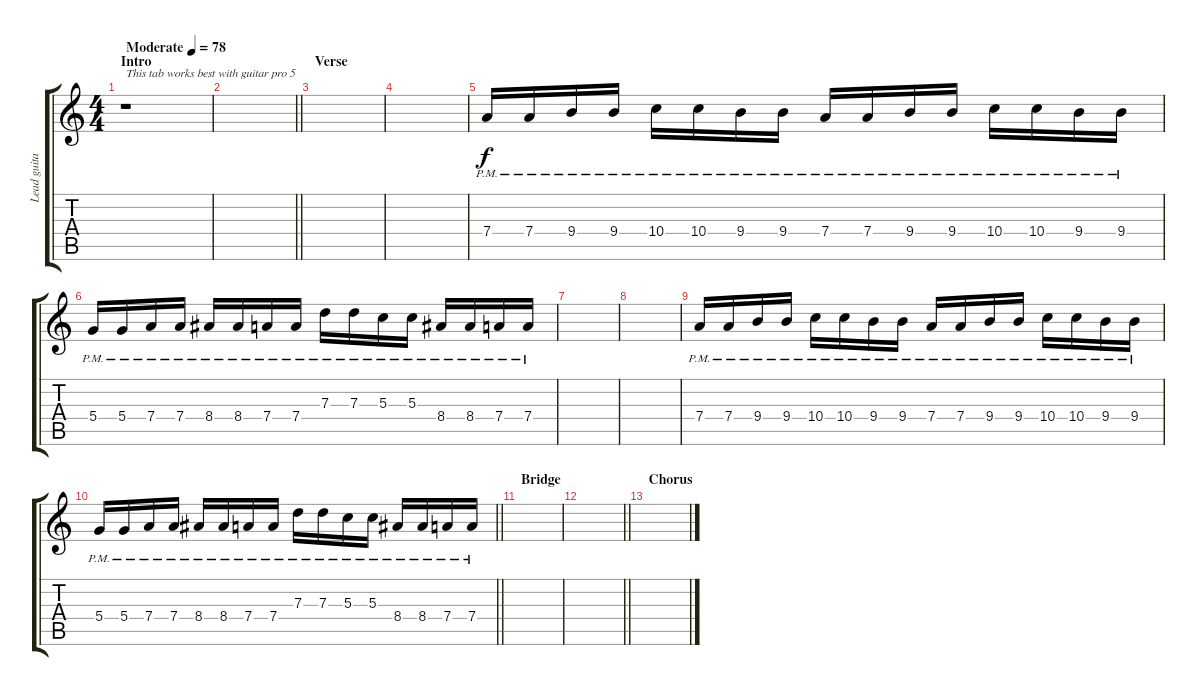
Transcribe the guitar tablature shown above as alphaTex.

\track ("Lead guitar" "Lead guita") {instrument distortionguitar}
\staff {score tabs}
\tuning (E4 B3 G3 D3 A2 E2) {hide}
\ts (4 4)
\section ("" "Intro")
\tempo (78 "Moderate")
\clef g2
\ks c
r.1{txt "This tab works best with guitar pro 5" dy f instrument distortionguitar} |
\barLineRight lightlight
|
\section ("" "Verse")
|
|
7.4{pm}.16 7.4{pm}.16 9.4{pm}.16 9.4{pm}.16 10.4{pm}.16 10.4{pm}.16 9.4{pm}.16 9.4{pm}.16 7.4{pm}.16 7.4{pm}.16 9.4{pm}.16 9.4{pm}.16 10.4{pm}.16 10.4{pm}.16 9.4{pm}.16 9.4{pm}.16 |
5.4{pm}.16 5.4{pm}.16 7.4{pm}.16 7.4{pm}.16 8.4{pm}.16 8.4{pm}.16 7.4{pm}.16 7.4{pm}.16 7.3{pm}.16 7.3{pm}.16 5.3{pm}.16 5.3{pm}.16 8.4{pm}.16 8.4{pm}.16 7.4{pm}.16 7.4{pm}.16 |
|
|
7.4{pm}.16 7.4{pm}.16 9.4{pm}.16 9.4{pm}.16 10.4{pm}.16 10.4{pm}.16 9.4{pm}.16 9.4{pm}.16 7.4{pm}.16 7.4{pm}.16 9.4{pm}.16 9.4{pm}.16 10.4{pm}.16 10.4{pm}.16 9.4{pm}.16 9.4{pm}.16 |
\barLineRight lightlight
5.4{pm}.16 5.4{pm}.16 7.4{pm}.16 7.4{pm}.16 8.4{pm}.16 8.4{pm}.16 7.4{pm}.16 7.4{pm}.16 7.3{pm}.16 7.3{pm}.16 5.3{pm}.16 5.3{pm}.16 8.4{pm}.16 8.4{pm}.16 7.4{pm}.16 7.4{pm}.16 |
\section ("" "Bridge")
|
\barLineRight lightlight
|
\section ("" "Chorus")
